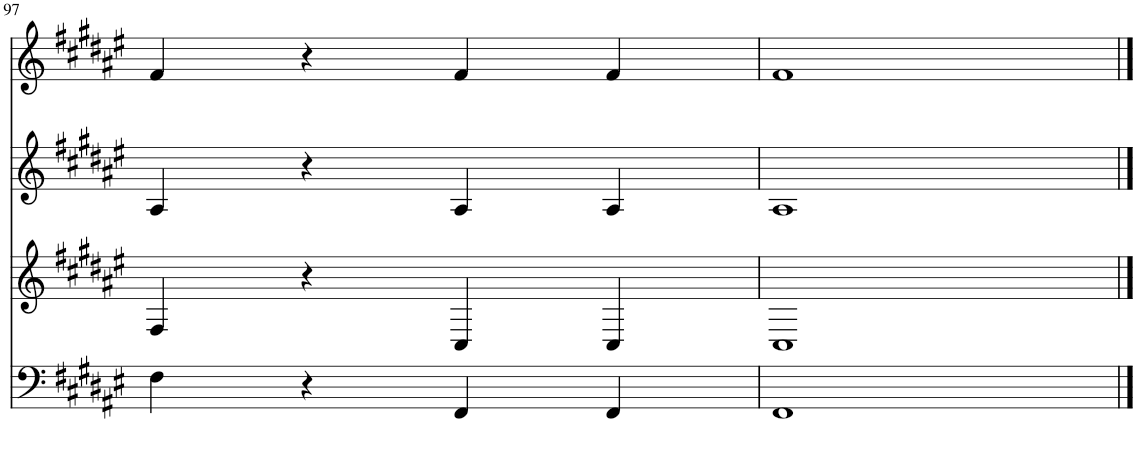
**kern	**kern	**kern	**kern
*part4	*part3	*part2	*part1
*staff4	*staff3	*staff2	*staff1
*I"Violoncello	*I"Viola	*I"Violin	*I"Violin
*I'Vc	*I'Vla	*I'Vln	*I'Vln
!!LO:PB:g=z
*clefF4	*clefG2	*clefG2	*clefG2
*k[f#c#g#d#a#e#]	*k[f#c#g#d#a#e#]	*k[f#c#g#d#a#e#]	*k[f#c#g#d#a#e#]
*M4/4	*M4/4	*M4/4	*M4/4
=97	=97	=97	=97
4F#\	4F#/	4A#/	4f#/
4r	4r	4r	4r
4FF#/	4C#/	4A#/	4f#/
4FF#/	4C#/	4A#/	4f#/
=98	=98	=98	=98
1FF#	1C#	1A#	1f#
==	==	==	==
*-	*-	*-	*-
